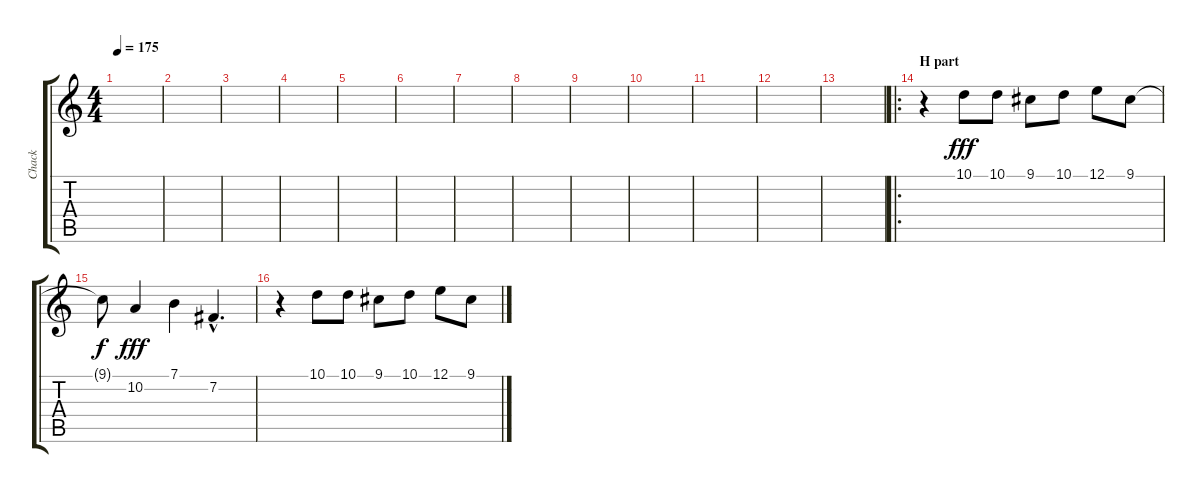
\track ("Chack" "Chack") {instrument synthvoice}
\staff {score tabs}
\tuning (E4 B3 G3 D3 A2 E2) {hide}
\ts (4 4)
\tempo 175
\clef g2
\ks c
|
|
|
|
|
|
|
|
|
|
|
|
|
\ro
\section ("" "H part")
r.4 10.1.8{dy fff} 10.1.8 9.1.8 10.1.8 12.1.8 9.1.8 |
9.1{t}.8{dy f} 10.2.4{dy fff} 7.1.4 7.2{hac}.4{d} |
r.4 10.1.8 10.1.8 9.1.8 10.1.8 12.1.8 9.1.8
